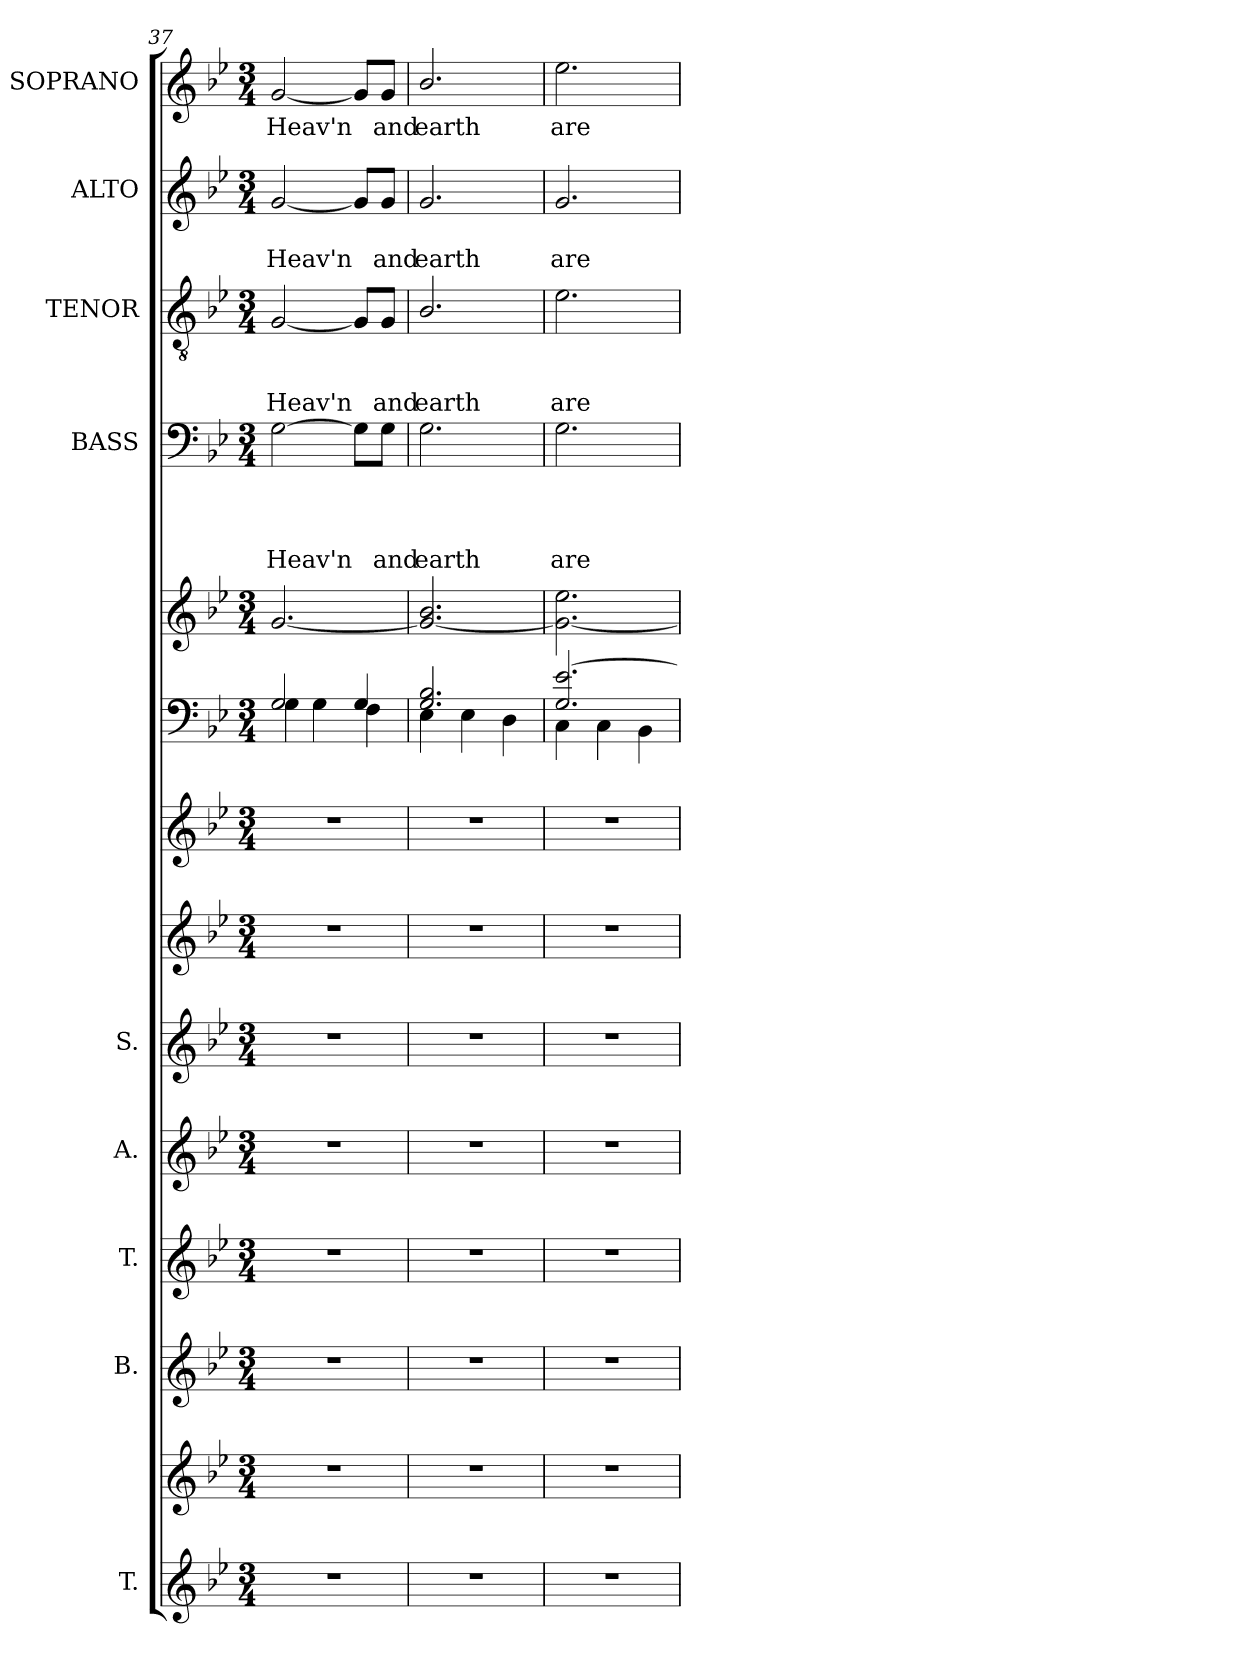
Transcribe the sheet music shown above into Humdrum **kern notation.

**kern	**kern	**kern	**kern	**kern	**kern	**kern	**kern	**kern	**kern	**kern	**text	**text	**text	**text	**kern	**text	**text	**text	**kern	**text	**text	**kern	**text
*part13	*part13	*part12	*part11	*part10	*part9	*part8	*part7	*part6	*part5	*part4	*part4	*part4	*part4	*part4	*part3	*part3	*part3	*part3	*part2	*part2	*part2	*part1	*part1
*staff14	*staff13	*staff12	*staff11	*staff10	*staff9	*staff8	*staff7	*staff6	*staff5	*staff4	*staff4	*staff4	*staff4	*staff4	*staff3	*staff3	*staff3	*staff3	*staff2	*staff2	*staff2	*staff1	*staff1
*I"T.	*	*I"B.	*I"T.	*I"A.	*I"S.	*	*	*	*	*I"BASS	*	*	*	*	*I"TENOR	*	*	*	*I"ALTO	*	*	*I"SOPRANO	*
*	*	*	*	*	*	*	*	*	*	*I'B.	*	*	*	*	*I'T.	*	*	*	*I'A.	*	*	*I'S.	*
*clefG2	*clefG2	*clefG2	*clefG2	*clefG2	*clefG2	*clefG2	*clefG2	*clefF4	*clefG2	*clefF4	*	*	*	*	*clefGv2	*	*	*	*clefG2	*	*	*clefG2	*
*k[b-e-]	*k[b-e-]	*k[b-e-]	*k[b-e-]	*k[b-e-]	*k[b-e-]	*k[b-e-]	*k[b-e-]	*k[b-e-]	*k[b-e-]	*k[b-e-]	*	*	*	*	*k[b-e-]	*	*	*	*k[b-e-]	*	*	*k[b-e-]	*
*B-:	*B-:	*B-:	*B-:	*B-:	*B-:	*B-:	*B-:	*B-:	*B-:	*B-:	*	*	*	*	*B-:	*	*	*	*B-:	*	*	*B-:	*
*M3/4	*M3/4	*M3/4	*M3/4	*M3/4	*M3/4	*M3/4	*M3/4	*M3/4	*M3/4	*M3/4	*	*	*	*	*M3/4	*	*	*	*M3/4	*	*	*M3/4	*
=37	=37	=37	=37	=37	=37	=37	=37	=37	=37	=37	=37	=37	=37	=37	=37	=37	=37	=37	=37	=37	=37	=37	=37
*	*	*	*	*	*	*	*	*^	*	*	*	*	*	*	*	*	*	*	*	*	*	*	*
!	!	!	!	!	!	!	!	!	!	!	!	!	!	!	!LO:LY:b	!	!	!	!LO:LY:b	!	!	!LO:LY:b	!	!LO:LY:b
2.r	2.r	2.r	2.r	2.r	2.r	2.r	2.r	2G/	4G\	[<2.g/	[>2G\	.	.	.	Heav'n	[<2G/	.	.	Heav'n	[<2g/	.	Heav'n	[<2g/	Heav'n
.	.	.	.	.	.	.	.	.	4G\	.	.	.	.	.	.	.	.	.	.	.	.	.	.	.
.	.	.	.	.	.	.	.	4G/	4F\	.	8G\L]	.	.	.	.	8G/L]	.	.	.	8g/L]	.	.	8g/L]	.
!	!	!	!	!	!	!	!	!	!	!	!	!	!	!	!LO:LY:b	!	!	!	!LO:LY:b	!	!	!LO:LY:b	!	!LO:LY:b
.	.	.	.	.	.	.	.	.	.	.	8G\J	.	.	.	and	8G/J	.	.	and	8g/J	.	and	8g/J	and
=38	=38	=38	=38	=38	=38	=38	=38	=38	=38	=38	=38	=38	=38	=38	=38	=38	=38	=38	=38	=38	=38	=38	=38	=38
!	!	!	!	!	!	!	!	!	!	!	!	!	!	!	!LO:LY:b	!	!	!	!LO:LY:b	!	!	!LO:LY:b	!	!LO:LY:b
2.r	2.r	2.r	2.r	2.r	2.r	2.r	2.r	2.G/ 2.B-/	4E-\	2.g/_ 2.b-/	2.G\	.	.	.	earth	2.B-/	.	.	earth	2.g/	.	earth	2.b-/	earth
.	.	.	.	.	.	.	.	.	4E-\	.	.	.	.	.	.	.	.	.	.	.	.	.	.	.
.	.	.	.	.	.	.	.	.	4D\	.	.	.	.	.	.	.	.	.	.	.	.	.	.	.
=39	=39	=39	=39	=39	=39	=39	=39	=39	=39	=39	=39	=39	=39	=39	=39	=39	=39	=39	=39	=39	=39	=39	=39	=39
!	!	!	!	!	!	!	!	!	!	!	!	!	!	!	!LO:LY:b	!	!	!	!LO:LY:b	!	!	!LO:LY:b	!	!LO:LY:b
2.r	2.r	2.r	2.r	2.r	2.r	2.r	2.r	2.G/ [>2.e-/	4C\	2.g\_ 2.ee-\	2.G\	.	.	.	are	2.e-\	.	.	are	2.g/	.	are	2.ee-\	are
.	.	.	.	.	.	.	.	.	4C\	.	.	.	.	.	.	.	.	.	.	.	.	.	.	.
.	.	.	.	.	.	.	.	.	4BB-\	.	.	.	.	.	.	.	.	.	.	.	.	.	.	.
*	*	*	*	*	*	*	*	*v	*v	*	*	*	*	*	*	*	*	*	*	*	*	*	*	*
=	=	=	=	=	=	=	=	=	=	=	=	=	=	=	=	=	=	=	=	=	=	=	=
*-	*-	*-	*-	*-	*-	*-	*-	*-	*-	*-	*-	*-	*-	*-	*-	*-	*-	*-	*-	*-	*-	*-	*-
